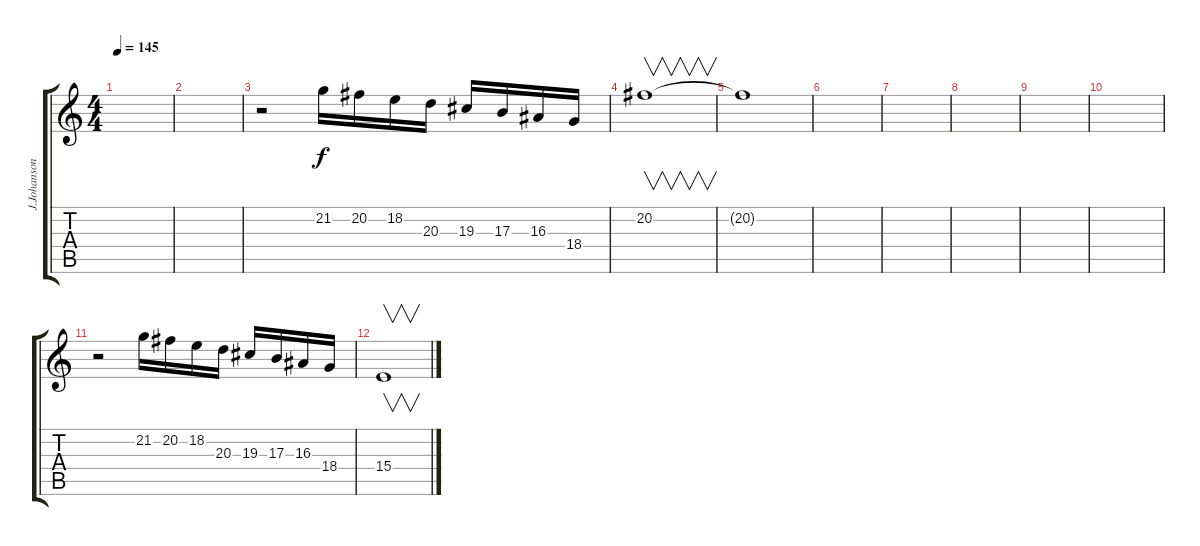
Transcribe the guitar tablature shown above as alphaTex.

\track ("J.Johanson" "J.Johanson") {instrument harpsichord}
\staff {score tabs}
\tuning (Eb4 Bb3 Gb3 Db3 Ab2 Eb2) {hide}
\ts (4 4)
\tempo 145
\clef g2
\ks c
|
|
r.2 21.2.16 20.2.16 18.2.16 20.3.16 19.3.16 17.3.16 16.3.16 18.4.16 |
20.2.1{v} |
20.2{t}.1 |
|
|
|
|
|
r.2 21.2.16 20.2.16 18.2.16 20.3.16 19.3.16 17.3.16 16.3.16 18.4.16 |
15.4.1{v}
